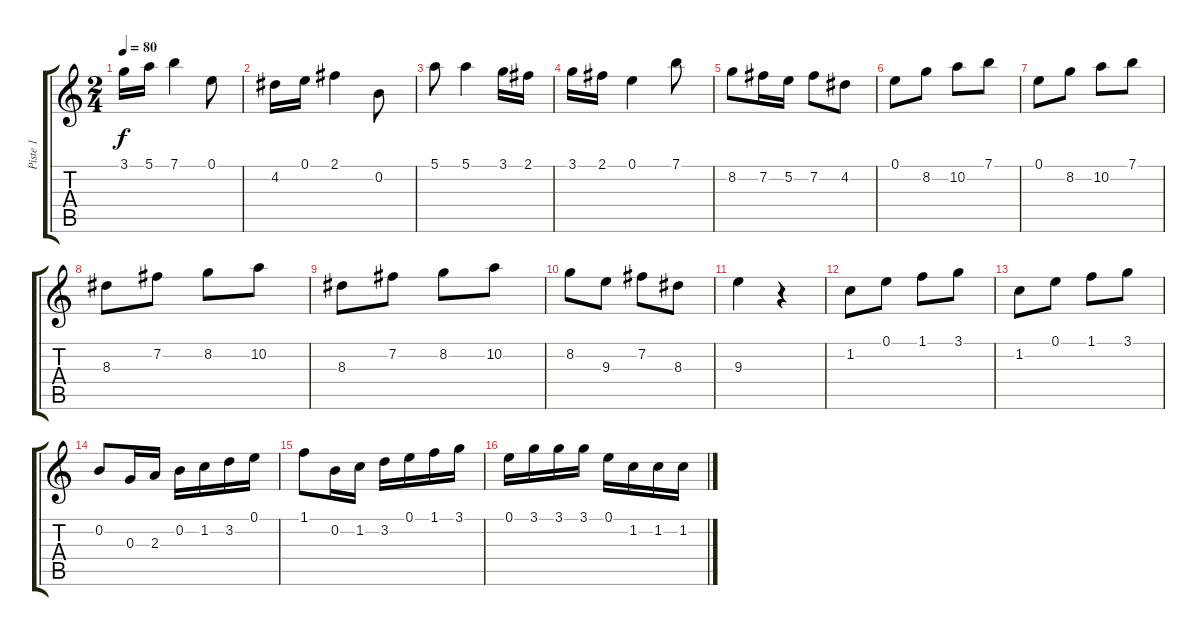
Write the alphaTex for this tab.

\track ("Piste 1" "Piste 1") {instrument acousticguitarnylon}
\staff {score tabs}
\tuning (E4 B3 G3 D3 A2 E2) {hide}
\ts (2 4)
\tempo 80
\clef g2
\ks c
3.1.16{dy f} 5.1.16 7.1.4 0.1.8 |
4.2.16 0.1.16 2.1.4 0.2.8 |
5.1.8 5.1.4 3.1.16 2.1.16 |
3.1.16 2.1.16 0.1.4 7.1.8 |
8.2.8 7.2.16 5.2.16 7.2.8 4.2.8 |
0.1.8 8.2.8 10.2.8 7.1.8 |
0.1.8 8.2.8 10.2.8 7.1.8 |
8.3.8 7.2.8 8.2.8 10.2.8 |
8.3.8 7.2.8 8.2.8 10.2.8 |
8.2.8 9.3.8 7.2.8 8.3.8 |
9.3.4 r.4 |
1.2.8 0.1.8 1.1.8 3.1.8 |
1.2.8 0.1.8 1.1.8 3.1.8 |
0.2.8 0.3.16 2.3.16 0.2.16 1.2.16 3.2.16 0.1.16 |
1.1.8 0.2.16 1.2.16 3.2.16 0.1.16 1.1.16 3.1.16 |
0.1.16 3.1.16 3.1.16 3.1.16 0.1.16 1.2.16 1.2.16 1.2.16
